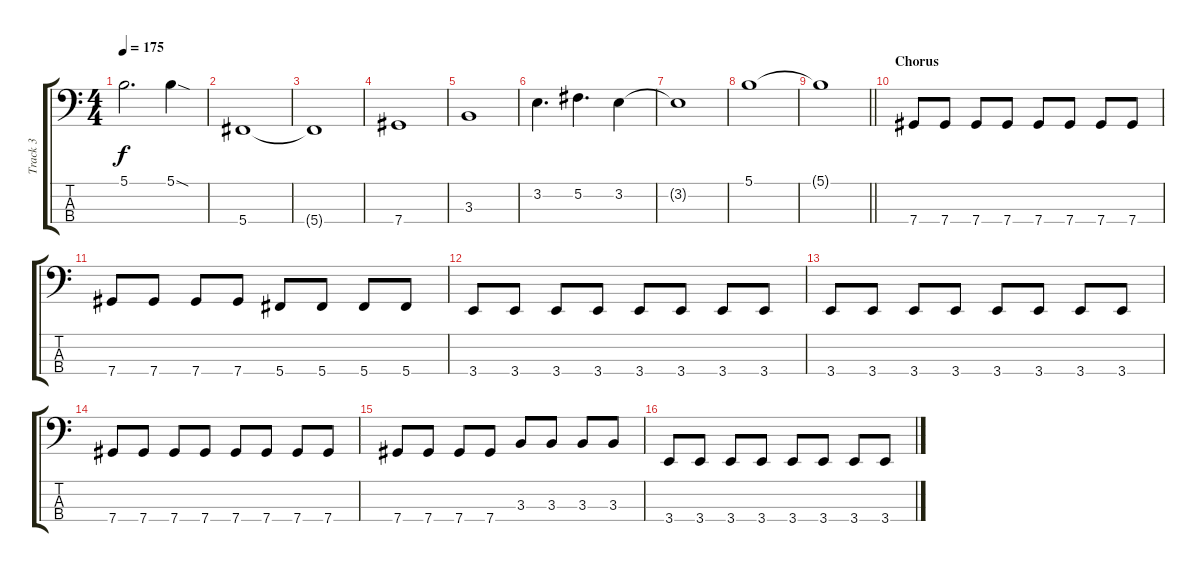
\track ("Track 3" "Track 3") {instrument electricbasspick}
\staff {score tabs}
\tuning (Gb2 Db2 Ab1 Db1) {hide}
\ts (4 4)
\tempo 175
\clef f4
\ks c
5.1{t}.2{d dy f} 5.1{sod}.4 |
5.4.1 |
5.4{t}.1 |
7.4.1 |
3.3.1 |
3.2.4{d} 5.2.4{d} 3.2.4 |
3.2{t}.1 |
5.1.1 |
\barLineRight lightlight
5.1{t}.1 |
\section ("" "Chorus")
7.4.8{instrument electricbasspick} 7.4.8 7.4.8 7.4.8 7.4.8 7.4.8 7.4.8 7.4.8 |
7.4.8 7.4.8 7.4.8 7.4.8 5.4.8 5.4.8 5.4.8 5.4.8 |
3.4.8 3.4.8 3.4.8 3.4.8 3.4.8 3.4.8 3.4.8 3.4.8 |
3.4.8 3.4.8 3.4.8 3.4.8 3.4.8 3.4.8 3.4.8 3.4.8 |
7.4.8 7.4.8 7.4.8 7.4.8 7.4.8 7.4.8 7.4.8 7.4.8 |
7.4.8 7.4.8 7.4.8 7.4.8 3.3.8 3.3.8 3.3.8 3.3.8 |
3.4.8 3.4.8 3.4.8 3.4.8 3.4.8 3.4.8 3.4.8 3.4.8
